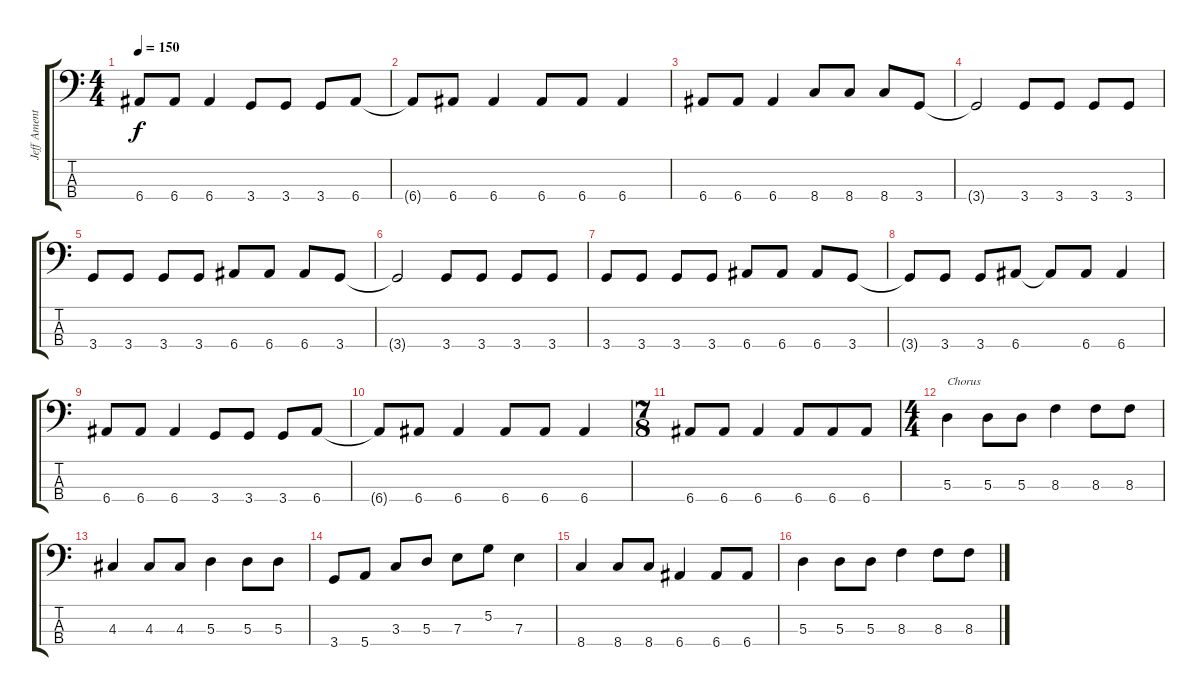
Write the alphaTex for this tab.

\track ("Jeff Ament" "Jeff Ament") {instrument electricbasspick}
\staff {score tabs}
\tuning (G2 D2 A1 E1) {hide}
\ts (4 4)
\tempo 150
\clef f4
\ks c
6.4.8{dy f} 6.4.8 6.4.4 3.4.8 3.4.8 3.4.8 6.4.8 |
6.4{t}.8 6.4.8 6.4.4 6.4.8 6.4.8 6.4.4 |
6.4.8 6.4.8 6.4.4 8.4.8 8.4.8 8.4.8 3.4.8 |
3.4{t}.2 3.4.8 3.4.8 3.4.8 3.4.8 |
3.4.8 3.4.8 3.4.8 3.4.8 6.4.8 6.4.8 6.4.8 3.4.8 |
3.4{t}.2 3.4.8 3.4.8 3.4.8 3.4.8 |
3.4.8 3.4.8 3.4.8 3.4.8 6.4.8 6.4.8 6.4.8 3.4.8 |
3.4{t}.8 3.4.8 3.4.8 6.4.8 6.4{t}.8 6.4.8 6.4.4 |
6.4.8 6.4.8 6.4.4 3.4.8 3.4.8 3.4.8 6.4.8 |
6.4{t}.8 6.4.8 6.4.4 6.4.8 6.4.8 6.4.4 |
\ts (7 8)
6.4.8 6.4.8 6.4.4 6.4.8 6.4.8 6.4.8 |
\ts (4 4)
5.3.4{txt "Chorus"} 5.3.8 5.3.8 8.3.4 8.3.8 8.3.8 |
4.3.4 4.3.8 4.3.8 5.3.4 5.3.8 5.3.8 |
3.4.8 5.4.8 3.3.8 5.3.8 7.3.8 5.2.8 7.3.4 |
8.4.4 8.4.8 8.4.8 6.4.4 6.4.8 6.4.8 |
5.3.4 5.3.8 5.3.8 8.3.4 8.3.8 8.3.8
